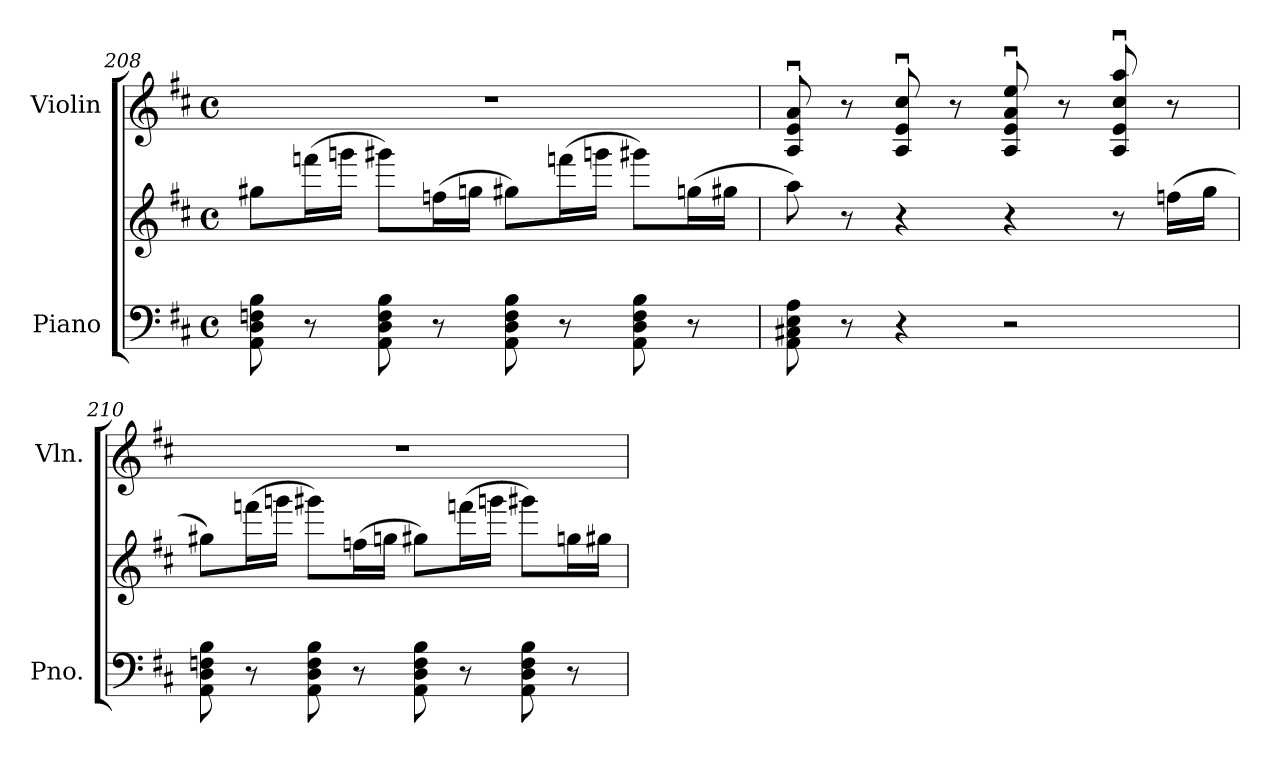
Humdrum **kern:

**kern	**kern	**kern
*part2	*part2	*part1
*staff3	*staff2	*staff1
*I"Piano	*	*I"Violin
*I'Pno.	*	*I'Vln.
*clefF4	*clefG2	*clefG2
*k[f#c#]	*k[f#c#]	*k[f#c#]
*M4/4	*M4/4	*M4/4
*met(c)	*met(c)	*met(c)
=208	=208	=208
8AA\ 8D\ 8Fn\ 8B\	8gg#X\L	1r
8r	(16fffn\L	.
.	16gggn\JJ	.
8AA\ 8D\ 8F\ 8B\	8ggg#X\L)	.
8r	(16ffn\L	.
.	16ggn\JJ	.
8AA\ 8D\ 8F\ 8B\	8gg#X\L)	.
8r	(16fffn\L	.
.	16gggn\JJ	.
8AA\ 8D\ 8F\ 8B\	8ggg#X\L)	.
8r	(16ggn\L	.
.	16gg#X\JJ	.
=209	=209	=209
8AA\ 8C#X\ 8E\ 8A\	8aa\)	8A/u 8e/u 8a/u
8r	8r	8r
4r	4r	8A/u 8e/u 8cc#/u
.	.	8r
2r	4r	8A/u 8e/u 8a/u 8ee/u
.	.	8r
.	8r	8A/u 8e/u 8cc#/u 8aa/u
.	(16ffn\LL	8r
.	16gg\JJ	.
!!LO:PB:g=z
=210	=210	=210
8AA\ 8D\ 8Fn\ 8B\	8gg#X\L)	1r
8r	(16fffn\L	.
.	16gggn\JJ	.
8AA\ 8D\ 8F\ 8B\	8ggg#X\L)	.
8r	(16ffn\L	.
.	16ggn\JJ	.
8AA\ 8D\ 8F\ 8B\	8gg#X\L)	.
8r	(16fffn\L	.
.	16gggn\JJ	.
8AA\ 8D\ 8F\ 8B\	8ggg#X\L)	.
8r	16ggn\L	.
.	16gg#X\JJ	.
=	=	=
*-	*-	*-
